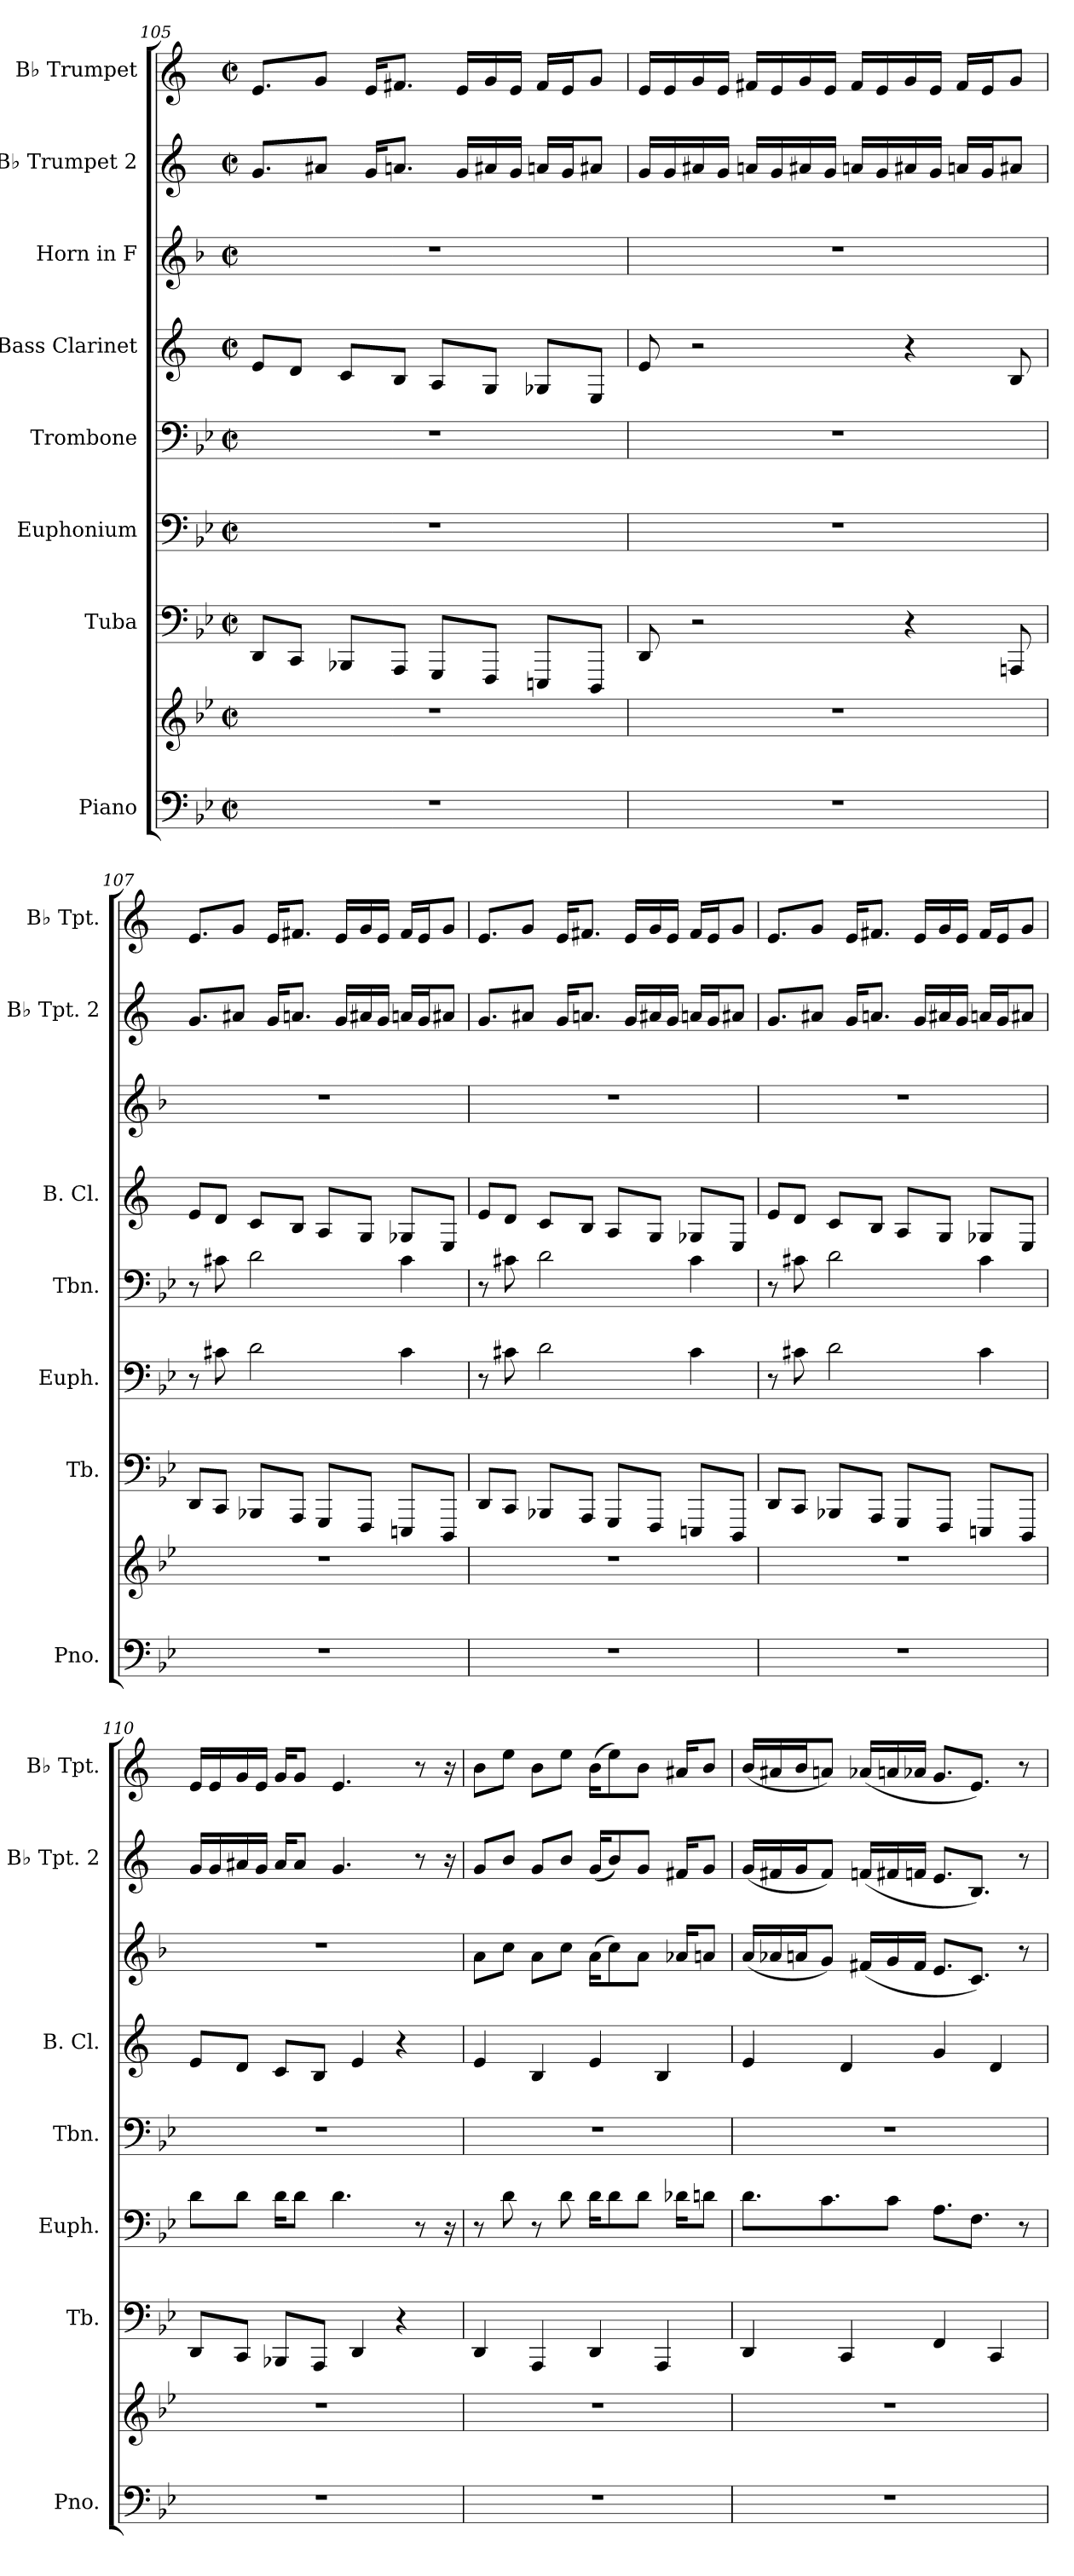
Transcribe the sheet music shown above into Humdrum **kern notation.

**kern	**kern	**kern	**kern	**kern	**kern	**kern	**kern	**kern
*part8	*part8	*part7	*part6	*part5	*part4	*part3	*part2	*part1
*staff9	*staff8	*staff7	*staff6	*staff5	*staff4	*staff3	*staff2	*staff1
*I"Piano	*	*I"Tuba	*I"Euphonium	*I"Trombone	*I"Bass Clarinet	*I"Horn in F	*I"B♭ Trumpet 2	*I"B♭ Trumpet
*I'Pno.	*	*I'Tb.	*I'Euph.	*I'Tbn.	*I'B. Cl.	*	*I'B♭ Tpt. 2	*I'B♭ Tpt.
!!LO:PB:g=z
*clefF4	*clefG2	*clefF4	*clefF4	*clefF4	*clefG2	*clefG2	*clefG2	*clefG2
*	*	*	*	*	*ITrd1c2	*ITrd4c7	*ITrd1c2	*ITrd1c2
*k[b-e-]	*k[b-e-]	*k[b-e-]	*k[b-e-]	*k[b-e-]	*k[b-e-]	*k[b-e-]	*k[b-e-]	*k[b-e-]
*M2/2	*M2/2	*M2/2	*M2/2	*M2/2	*M2/2	*M2/2	*M2/2	*M2/2
*met(c|)	*met(c|)	*met(c|)	*met(c|)	*met(c|)	*met(c|)	*met(c|)	*met(c|)	*met(c|)
=105	=105	=105	=105	=105	=105	=105	=105	=105
1r	1r	8DD/L	1r	1r	8d/L	1r	8.f/L	8.d/L
.	.	8CC/J	.	.	8c/J	.	.	.
.	.	.	.	.	.	.	8g#X/J	8f/J
.	.	8BBB-X/L	.	.	8B-/L	.	.	.
.	.	.	.	.	.	.	16f/KL	16d/KL
.	.	8AAA/J	.	.	8A/J	.	8.gn/J	8.en/J
.	.	8GGG/L	.	.	8G/L	.	.	.
.	.	.	.	.	.	.	16f/LL	16d/LL
.	.	8FFF/J	.	.	8F/J	.	16g#X/	16f/
.	.	.	.	.	.	.	16f/JJ	16d/JJ
.	.	8EEEn/L	.	.	8F-X/L	.	16gn/LL	16e/LL
.	.	.	.	.	.	.	16f/J	16d/J
.	.	8DDD/J	.	.	8D/J	.	8g#X/J	8f/J
!!LO:PB:g=z
=106	=106	=106	=106	=106	=106	=106	=106	=106
1r	1r	8DD/	1r	1r	8d/	1r	16f/LL	16d/LL
.	.	.	.	.	.	.	16f/	16d/
.	.	2r	.	.	2r	.	16g#X/	16f/
.	.	.	.	.	.	.	16f/JJ	16d/JJ
.	.	.	.	.	.	.	16gn/LL	16en/LL
.	.	.	.	.	.	.	16f/	16d/
.	.	.	.	.	.	.	16g#X/	16f/
.	.	.	.	.	.	.	16f/JJ	16d/JJ
.	.	.	.	.	.	.	16gn/LL	16e/LL
.	.	.	.	.	.	.	16f/	16d/
.	.	4r	.	.	4r	.	16g#X/	16f/
.	.	.	.	.	.	.	16f/JJ	16d/JJ
.	.	.	.	.	.	.	16gn/LL	16e/LL
.	.	.	.	.	.	.	16f/J	16d/J
.	.	8AAAn/	.	.	8A/	.	8g#X/J	8f/J
!!LO:PB:g=z
=107	=107	=107	=107	=107	=107	=107	=107	=107
1r	1r	8DD/L	8r	8r	8d/L	1r	8.f/L	8.d/L
.	.	8CC/J	8c#X\	8c#X\	8c/J	.	.	.
.	.	.	.	.	.	.	8g#X/J	8f/J
.	.	8BBB-X/L	2d\	2d\	8B-/L	.	.	.
.	.	.	.	.	.	.	16f/KL	16d/KL
.	.	8AAA/J	.	.	8A/J	.	8.gn/J	8.en/J
.	.	8GGG/L	.	.	8G/L	.	.	.
.	.	.	.	.	.	.	16f/LL	16d/LL
.	.	8FFF/J	.	.	8F/J	.	16g#X/	16f/
.	.	.	.	.	.	.	16f/JJ	16d/JJ
.	.	8EEEn/L	4c#\	4c#\	8F-X/L	.	16gn/LL	16e/LL
.	.	.	.	.	.	.	16f/J	16d/J
.	.	8DDD/J	.	.	8D/J	.	8g#X/J	8f/J
!!LO:PB:g=z
=108	=108	=108	=108	=108	=108	=108	=108	=108
1r	1r	8DD/L	8r	8r	8d/L	1r	8.f/L	8.d/L
.	.	8CC/J	8c#X\	8c#X\	8c/J	.	.	.
.	.	.	.	.	.	.	8g#X/J	8f/J
.	.	8BBB-X/L	2d\	2d\	8B-/L	.	.	.
.	.	.	.	.	.	.	16f/KL	16d/KL
.	.	8AAA/J	.	.	8A/J	.	8.gn/J	8.en/J
.	.	8GGG/L	.	.	8G/L	.	.	.
.	.	.	.	.	.	.	16f/LL	16d/LL
.	.	8FFF/J	.	.	8F/J	.	16g#X/	16f/
.	.	.	.	.	.	.	16f/JJ	16d/JJ
.	.	8EEEn/L	4c#\	4c#\	8F-X/L	.	16gn/LL	16e/LL
.	.	.	.	.	.	.	16f/J	16d/J
.	.	8DDD/J	.	.	8D/J	.	8g#X/J	8f/J
!!LO:PB:g=z
=109	=109	=109	=109	=109	=109	=109	=109	=109
1r	1r	8DD/L	8r	8r	8d/L	1r	8.f/L	8.d/L
.	.	8CC/J	8c#X\	8c#X\	8c/J	.	.	.
.	.	.	.	.	.	.	8g#X/J	8f/J
.	.	8BBB-X/L	2d\	2d\	8B-/L	.	.	.
.	.	.	.	.	.	.	16f/KL	16d/KL
.	.	8AAA/J	.	.	8A/J	.	8.gn/J	8.en/J
.	.	8GGG/L	.	.	8G/L	.	.	.
.	.	.	.	.	.	.	16f/LL	16d/LL
.	.	8FFF/J	.	.	8F/J	.	16g#X/	16f/
.	.	.	.	.	.	.	16f/JJ	16d/JJ
.	.	8EEEn/L	4c#\	4c#\	8F-X/L	.	16gn/LL	16e/LL
.	.	.	.	.	.	.	16f/J	16d/J
.	.	8DDD/J	.	.	8D/J	.	8g#X/J	8f/J
=110	=110	=110	=110	=110	=110	=110	=110	=110
1r	1r	8DD/L	8d\L	1r	8d/L	1r	16f/LL	16d/LL
.	.	.	.	.	.	.	16f/	16d/
.	.	8CC/J	8d\J	.	8c/J	.	16g#X/	16f/
.	.	.	.	.	.	.	16f/JJ	16d/JJ
.	.	8BBB-X/L	16d\KL	.	8B-/L	.	16g#/KL	16f/KL
.	.	.	8d\J	.	.	.	8g#/J	8f/J
.	.	8AAA/J	.	.	8A/J	.	.	.
.	.	.	4.d\	.	.	.	4.f/	4.d/
.	.	4DD/	.	.	4d/	.	.	.
.	.	4r	.	.	4r	.	.	.
.	.	.	8r	.	.	.	8r	8r
.	.	.	16r	.	.	.	16r	16r
!!LO:PB:g=z
=111	=111	=111	=111	=111	=111	=111	=111	=111
1r	1r	4DD/	8r	1r	4d/	8d\L	8f/L	8a\L
.	.	.	8d\	.	.	8f\J	8a/J	8dd\J
.	.	4AAA/	8r	.	4A/	8d\L	8f/L	8a\L
.	.	.	8d\	.	.	8f\J	8a/J	8dd\J
.	.	4DD/	16d\KL	.	4d/	(<16d\KL	(<16f/KL	(>16a\KL
.	.	.	8d\	.	.	8f\)	8a/)	8dd\)
.	.	.	8d\J	.	.	8d\J	8f/J	8a\J
.	.	4AAA/	.	.	4A/	.	.	.
.	.	.	16d-X\KL	.	.	16d-X/KL	16en/KL	16g#X/KL
.	.	.	8dn\J	.	.	8dn/J	8f/J	8a/J
=112	=112	=112	=112	=112	=112	=112	=112	=112
1r	1r	4DD/	8.d\L	1r	4d/	(<16d/LL	(<16f/LL	(<16a/LL
.	.	.	.	.	.	16d-X/	16en/	16g#X/
.	.	.	.	.	.	16dn/J	16f/J	16a/J
.	.	.	8.c\	.	.	8c/J)	8e/J)	8gn/J)
.	.	4CC/	.	.	4c/	.	.	.
.	.	.	.	.	.	(<16Bn/LL	(<16e-X/LL	(<16g-X/LL
.	.	.	8c\J	.	.	16c/	16en/	16gn/
.	.	.	.	.	.	16B/JJ	16e-X/JJ	16g-X/JJ
.	.	4FF/	8.A\L	.	4f/	8.A/L	8.d/L	8.f/L
.	.	.	8.F\J	.	.	8.F/J)	8.A/J)	8.d/J)
.	.	4CC/	.	.	4c/	.	.	.
.	.	.	8r	.	.	8r	8r	8r
=	=	=	=	=	=	=	=	=
*-	*-	*-	*-	*-	*-	*-	*-	*-
